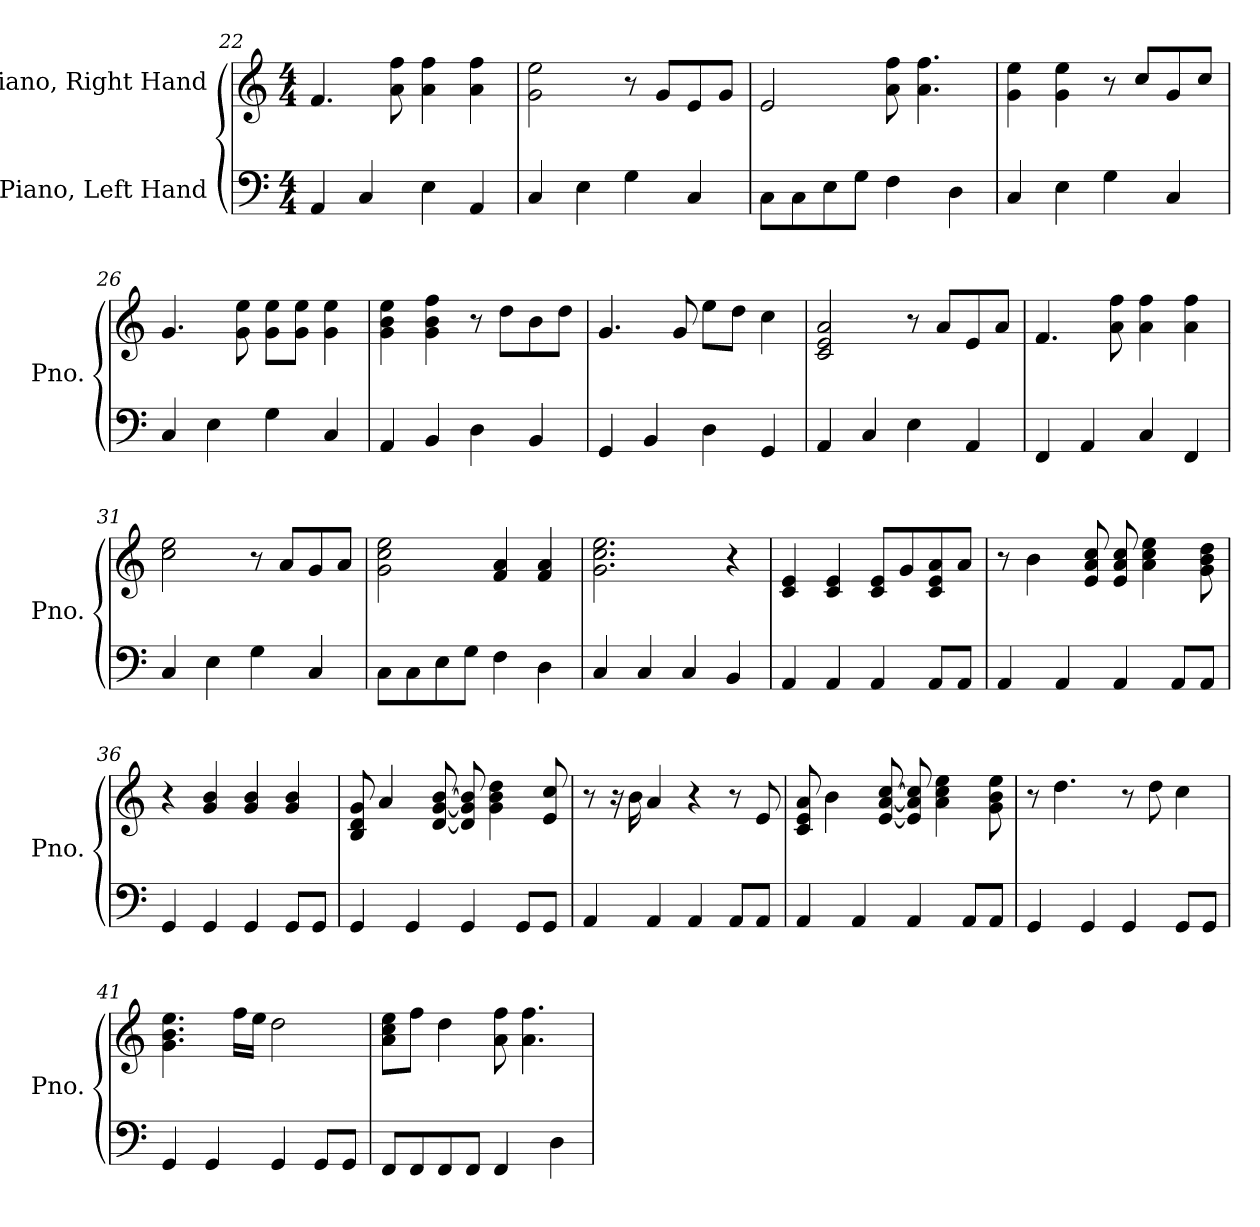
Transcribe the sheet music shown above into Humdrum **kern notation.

**kern	**kern
*part2	*part1
*staff2	*staff1
*I"Piano, Left Hand	*I"Piano, Right Hand
*I'Pno.	*I'Pno.
*clefF4	*clefG2
*k[]	*k[]
*M4/4	*M4/4
=22	=22
4AA/	4.f/
4C/	.
.	8a\ 8ff\
4E\	4a\ 4ff\
4AA/	4a\ 4ff\
=23	=23
4C/	2g\ 2ee\
4E\	.
4G\	8r
.	8g/L
4C/	8e/
.	8g/J
=24	=24
8C\L	2e/
8C\	.
8E\	.
8G\J	.
4F\	8a\ 8ff\
.	4.a\ 4.ff\
4D\	.
=25	=25
4C/	4g\ 4ee\
4E\	4g\ 4ee\
4G\	8r
.	8cc/L
4C/	8g/
.	8cc/J
=26	=26
4C/	4.g/
4E\	.
.	8g\ 8ee\
4G\	8g\ 8ee\L
.	8g\ 8ee\J
4C/	4g\ 4ee\
!!LO:LB:g=z
=27	=27
4AA/	4g\ 4b\ 4ee\
4BB/	4g\ 4b\ 4ff\
4D\	8r
.	8dd\L
4BB/	8b\
.	8dd\J
=28	=28
4GG/	4.g/
4BB/	.
.	8g/
4D\	8ee\L
.	8dd\J
4GG/	4cc\
=29	=29
4AA/	2c/ 2e/ 2a/
4C/	.
4E\	8r
.	8a/L
4AA/	8e/
.	8a/J
=30	=30
4FF/	4.f/
4AA/	.
.	8a\ 8ff\
4C/	4a\ 4ff\
4FF/	4a\ 4ff\
=31	=31
4C/	2cc\ 2ee\
4E\	.
4G\	8r
.	8a/L
4C/	8g/
.	8a/J
=32	=32
8C\L	2g\ 2cc\ 2ee\
8C\	.
8E\	.
8G\J	.
4F\	4f/ 4a/
4D\	4f/ 4a/
=33	=33
4C/	2.g\ 2.cc\ 2.ee\
4C/	.
4C/	.
4BB/	4r
!!LO:PB:g=z
=34	=34
4AA/	4c/ 4e/
4AA/	4c/ 4e/
4AA/	8c/ 8e/L
.	8g/
8AA/L	8c/ 8e/ 8a/
8AA/J	8a/J
=35	=35
4AA/	8r
.	4b\
4AA/	.
.	8e/ 8a/ 8cc/
4AA/	8e/ 8a/ 8cc/
.	4a\ 4cc\ 4ee\
8AA/L	.
8AA/J	8g\ 8b\ 8dd\
=36	=36
4GG/	4r
4GG/	4g/ 4b/
4GG/	4g/ 4b/
8GG/L	4g/ 4b/
8GG/J	.
=37	=37
4GG/	8B/ 8d/ 8g/
.	4a/
4GG/	.
.	[8d/ [8g/ [8b/
4GG/	8d/] 8g/] 8b/]
.	4g\ 4b\ 4dd\
8GG/L	.
8GG/J	8e/ 8cc/
=38	=38
4AA/	8r
.	16r
.	16b\
4AA/	4a/
4AA/	4r
8AA/L	8r
8AA/J	8e/
!!LO:LB:g=z
=39	=39
4AA/	8c/ 8e/ 8a/
.	4b\
4AA/	.
.	[8e/ [8a/ [8cc/
4AA/	8e/] 8a/] 8cc/]
.	4a\ 4cc\ 4ee\
8AA/L	.
8AA/J	8g\ 8b\ 8ee\
=40	=40
4GG/	8r
.	4.dd\
4GG/	.
4GG/	8r
.	8dd\
8GG/L	4cc\
8GG/J	.
=41	=41
4GG/	4.g\ 4.b\ 4.ee\
4GG/	.
.	16ff\LL
.	16ee\JJ
4GG/	2dd\
8GG/L	.
8GG/J	.
=42	=42
8FF/L	8a\ 8cc\ 8ee\L
8FF/	8ff\J
8FF/	4dd\
8FF/J	.
4FF/	8a\ 8ff\
.	4.a\ 4.ff\
4D\	.
=	=
*-	*-
